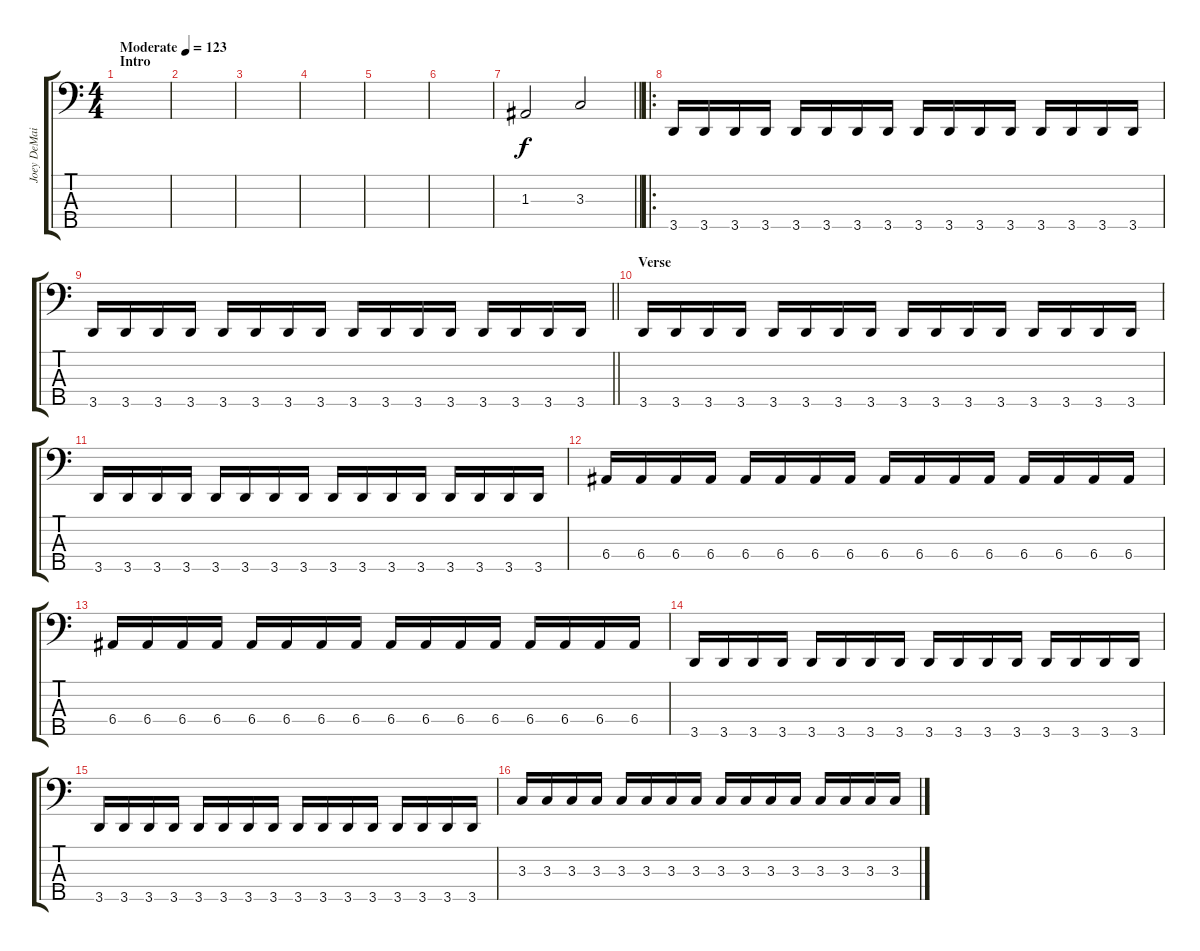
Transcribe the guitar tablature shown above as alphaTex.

\track ("Joey DeMaio" "Joey DeMai") {instrument electricbasspick}
\staff {score tabs}
\tuning (G2 D2 A1 E1 B0) {hide}
\ts (4 4)
\section ("" "Intro")
\tempo (123 "Moderate")
\clef f4
\ks c
|
|
|
|
|
|
\barLineRight lightlight
1.3.2 3.3.2 |
\ro
\section ("" "")
3.5.16 3.5.16 3.5.16 3.5.16 3.5.16 3.5.16 3.5.16 3.5.16 3.5.16 3.5.16 3.5.16 3.5.16 3.5.16 3.5.16 3.5.16 3.5.16 |
\barLineRight lightlight
3.5.16 3.5.16 3.5.16 3.5.16 3.5.16 3.5.16 3.5.16 3.5.16 3.5.16 3.5.16 3.5.16 3.5.16 3.5.16 3.5.16 3.5.16 3.5.16 |
\section ("" "Verse")
3.5.16 3.5.16 3.5.16 3.5.16 3.5.16 3.5.16 3.5.16 3.5.16 3.5.16 3.5.16 3.5.16 3.5.16 3.5.16 3.5.16 3.5.16 3.5.16 |
3.5.16 3.5.16 3.5.16 3.5.16 3.5.16 3.5.16 3.5.16 3.5.16 3.5.16 3.5.16 3.5.16 3.5.16 3.5.16 3.5.16 3.5.16 3.5.16 |
6.4.16 6.4.16 6.4.16 6.4.16 6.4.16 6.4.16 6.4.16 6.4.16 6.4.16 6.4.16 6.4.16 6.4.16 6.4.16 6.4.16 6.4.16 6.4.16 |
6.4.16 6.4.16 6.4.16 6.4.16 6.4.16 6.4.16 6.4.16 6.4.16 6.4.16 6.4.16 6.4.16 6.4.16 6.4.16 6.4.16 6.4.16 6.4.16 |
3.5.16 3.5.16 3.5.16 3.5.16 3.5.16 3.5.16 3.5.16 3.5.16 3.5.16 3.5.16 3.5.16 3.5.16 3.5.16 3.5.16 3.5.16 3.5.16 |
3.5.16 3.5.16 3.5.16 3.5.16 3.5.16 3.5.16 3.5.16 3.5.16 3.5.16 3.5.16 3.5.16 3.5.16 3.5.16 3.5.16 3.5.16 3.5.16 |
3.3.16 3.3.16 3.3.16 3.3.16 3.3.16 3.3.16 3.3.16 3.3.16 3.3.16 3.3.16 3.3.16 3.3.16 3.3.16 3.3.16 3.3.16 3.3.16
